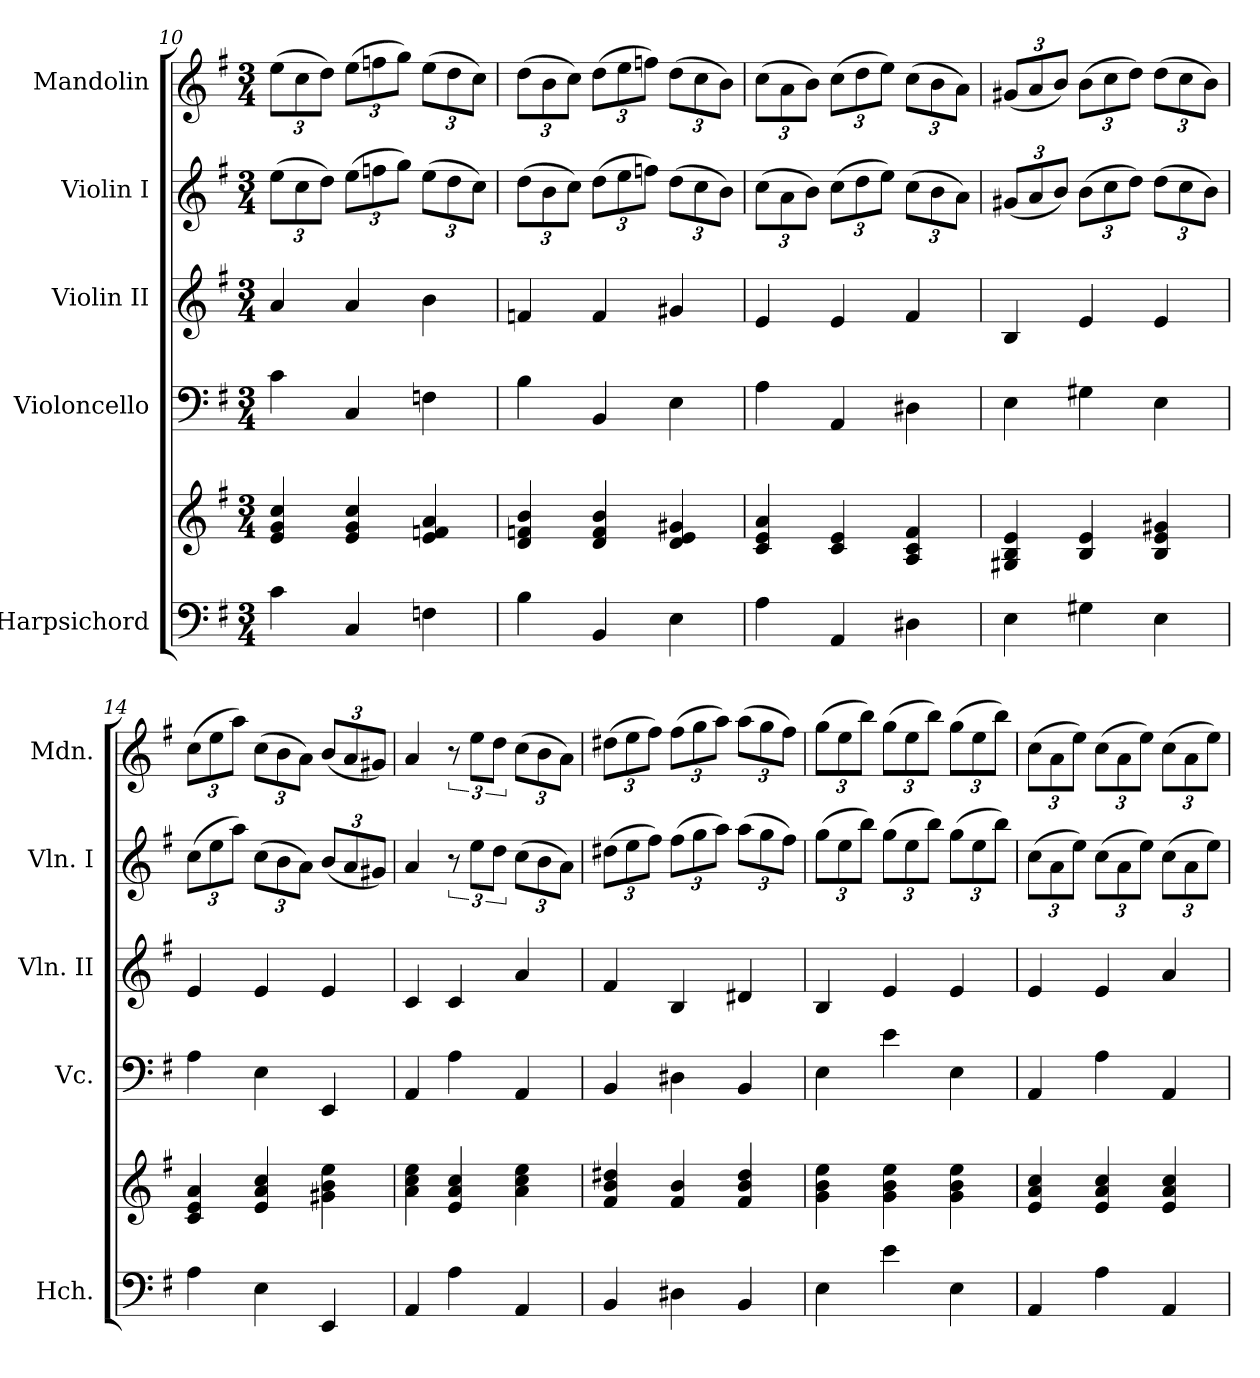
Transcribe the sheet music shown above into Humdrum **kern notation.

**kern	**kern	**kern	**kern	**kern	**kern
*part5	*part5	*part4	*part3	*part2	*part1
*staff6	*staff5	*staff4	*staff3	*staff2	*staff1
*I"Harpsichord	*	*I"Violoncello	*I"Violin II	*I"Violin I	*I"Mandolin
*I'Hch.	*	*I'Vc.	*I'Vln. II	*I'Vln. I	*I'Mdn.
*clefF4	*clefG2	*clefF4	*clefG2	*clefG2	*clefG2
*k[f#]	*k[f#]	*k[f#]	*k[f#]	*k[f#]	*k[f#]
*M3/4	*M3/4	*M3/4	*M3/4	*M3/4	*M3/4
*	*	*	*	*Xbrackettup	*Xbrackettup
=10	=10	=10	=10	=10	=10
4c\	4e/ 4g/ 4cc/	4c\	4a/	(>12ee\L	(>12ee\L
.	.	.	.	12cc\	12cc\
.	.	.	.	12dd\J)	12dd\J)
4C/	4e/ 4g/ 4cc/	4C/	4a/	(>12ee\L	(>12ee\L
.	.	.	.	12ffn\	12ffn\
.	.	.	.	12gg\J)	12gg\J)
4Fn\	4e/ 4fn/ 4a/	4Fn\	4b\	(>12ee\L	(>12ee\L
.	.	.	.	12dd\	12dd\
.	.	.	.	12cc\J)	12cc\J)
=11	=11	=11	=11	=11	=11
4B\	4d/ 4fn/ 4b/	4B\	4fn/	(>12dd\L	(>12dd\L
.	.	.	.	12b\	12b\
.	.	.	.	12cc\J)	12cc\J)
4BB/	4d/ 4f/ 4b/	4BB/	4f/	(>12dd\L	(>12dd\L
.	.	.	.	12ee\	12ee\
.	.	.	.	12ffn\J)	12ffn\J)
4E\	4d/ 4e/ 4g#X/	4E\	4g#X/	(>12dd\L	(>12dd\L
.	.	.	.	12cc\	12cc\
.	.	.	.	12b\J)	12b\J)
=12	=12	=12	=12	=12	=12
4A\	4c/ 4e/ 4a/	4A\	4e/	(>12cc\L	(>12cc\L
.	.	.	.	12a\	12a\
.	.	.	.	12b\J)	12b\J)
4AA/	4c/ 4e/	4AA/	4e/	(>12cc\L	(>12cc\L
.	.	.	.	12dd\	12dd\
.	.	.	.	12ee\J)	12ee\J)
4D#X\	4A/ 4c/ 4f#/	4D#X\	4f#/	(>12cc\L	(>12cc\L
.	.	.	.	12b\	12b\
.	.	.	.	12a\J)	12a\J)
!!LO:PB:g=z
=13	=13	=13	=13	=13	=13
4E\	4G#X/ 4B/ 4e/	4E\	4B/	(<12g#X/L	(<12g#X/L
.	.	.	.	12a/	12a/
.	.	.	.	12b/J)	12b/J)
4G#X\	4B/ 4e/	4G#X\	4e/	(>12b\L	(>12b\L
.	.	.	.	12cc\	12cc\
.	.	.	.	12dd\J)	12dd\J)
4E\	4B/ 4e/ 4g#X/	4E\	4e/	(>12dd\L	(>12dd\L
.	.	.	.	12cc\	12cc\
.	.	.	.	12b\J)	12b\J)
=14	=14	=14	=14	=14	=14
4A\	4c/ 4e/ 4a/	4A\	4e/	(>12cc\L	(>12cc\L
.	.	.	.	12ee\	12ee\
.	.	.	.	12aa\J)	12aa\J)
4E\	4e/ 4a/ 4cc/	4E\	4e/	(>12cc\L	(>12cc\L
.	.	.	.	12b\	12b\
.	.	.	.	12a\J)	12a\J)
4EE/	4g#X\ 4b\ 4ee\	4EE/	4e/	(<12b/L	(<12b/L
.	.	.	.	12a/	12a/
.	.	.	.	12g#X/J)	12g#X/J)
=15	=15	=15	=15	=15	=15
4AA/	4a\ 4cc\ 4ee\	4AA/	4c/	4a/	4a/
*	*	*	*	*brackettup	*brackettup
4A\	4e/ 4a/ 4cc/	4A\	4c/	12r	12r
.	.	.	.	12ee\L	12ee\L
.	.	.	.	12dd\J	12dd\J
*	*	*	*	*Xbrackettup	*Xbrackettup
4AA/	4a\ 4cc\ 4ee\	4AA/	4a/	(>12cc\L	(>12cc\L
.	.	.	.	12b\	12b\
.	.	.	.	12a\J)	12a\J)
=16	=16	=16	=16	=16	=16
4BB/	4f#/ 4b/ 4dd#X/	4BB/	4f#/	(>12dd#X\L	(>12dd#X\L
.	.	.	.	12ee\	12ee\
.	.	.	.	12ff#\J)	12ff#\J)
4D#X\	4f#/ 4b/	4D#X\	4B/	(>12ff#\L	(>12ff#\L
.	.	.	.	12gg\	12gg\
.	.	.	.	12aa\J)	12aa\J)
4BB/	4f#/ 4b/ 4dd#/	4BB/	4d#X/	(>12aa\L	(>12aa\L
.	.	.	.	12gg\	12gg\
.	.	.	.	12ff#\J)	12ff#\J)
!!LO:LB:g=z
=17	=17	=17	=17	=17	=17
4E\	4g\ 4b\ 4ee\	4E\	4B/	(>12gg\L	(>12gg\L
.	.	.	.	12ee\	12ee\
.	.	.	.	12bb\J)	12bb\J)
4e\	4g\ 4b\ 4ee\	4e\	4e/	(>12gg\L	(>12gg\L
.	.	.	.	12ee\	12ee\
.	.	.	.	12bb\J)	12bb\J)
4E\	4g\ 4b\ 4ee\	4E\	4e/	(>12gg\L	(>12gg\L
.	.	.	.	12ee\	12ee\
.	.	.	.	12bb\J)	12bb\J)
=18	=18	=18	=18	=18	=18
4AA/	4e/ 4a/ 4cc/	4AA/	4e/	(>12cc\L	(>12cc\L
.	.	.	.	12a\	12a\
.	.	.	.	12ee\J)	12ee\J)
4A\	4e/ 4a/ 4cc/	4A\	4e/	(>12cc\L	(>12cc\L
.	.	.	.	12a\	12a\
.	.	.	.	12ee\J)	12ee\J)
4AA/	4e/ 4a/ 4cc/	4AA/	4a/	(>12cc\L	(>12cc\L
.	.	.	.	12a\	12a\
.	.	.	.	12ee\J)	12ee\J)
=	=	=	=	=	=
*-	*-	*-	*-	*-	*-
